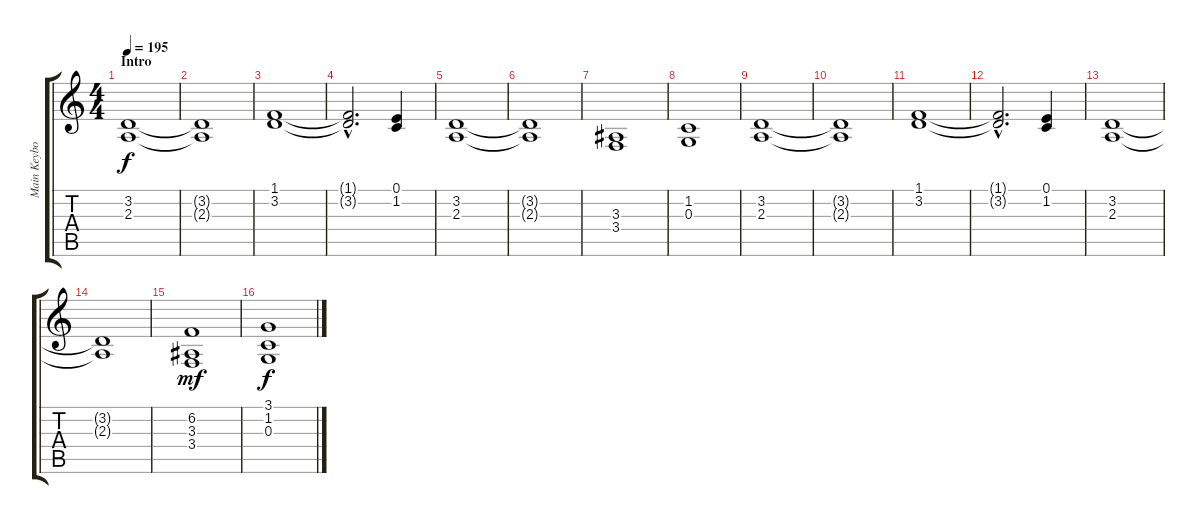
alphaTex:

\track ("Main Keyboards " "Main Keybo") {instrument stringensemble1}
\staff {score tabs}
\tuning (E4 B3 G3 D3 A2 E2) {hide}
\ts (4 4)
\section ("" "Intro")
\tempo 195
\clef g2
\ks c
(3.2 2.3).1{dy f instrument stringensemble1} |
(3.2{t} 2.3{t}).1 |
(1.1 3.2).1 |
(1.1{hac t} 3.2{hac t}).2{d} (0.1 1.2).4 |
(3.2 2.3).1 |
(3.2{t} 2.3{t}).1 |
(3.3 3.4).1 |
(1.2 0.3).1 |
(3.2 2.3).1 |
(3.2{t} 2.3{t}).1 |
(1.1 3.2).1 |
(1.1{hac t} 3.2{hac t}).2{d} (0.1 1.2).4 |
(3.2 2.3).1 |
(3.2{t} 2.3{t}).1 |
(6.2 3.3 3.4).1{dy mf} |
(3.1 1.2 0.3).1{dy f}
